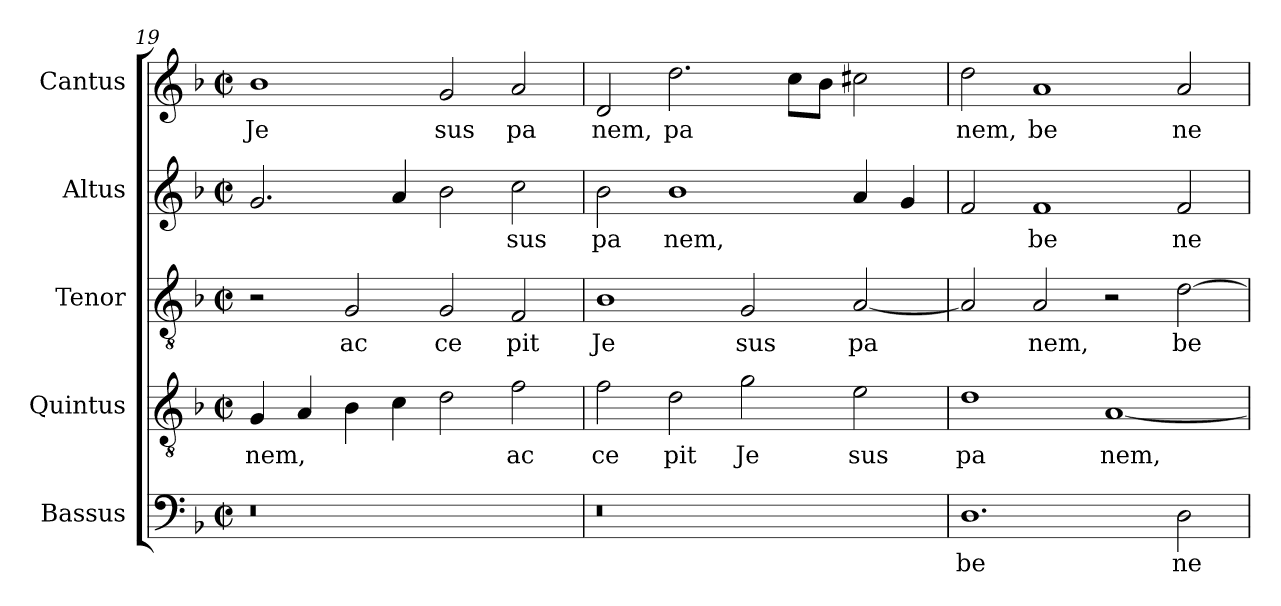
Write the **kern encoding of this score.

**kern	**text	**kern	**text	**kern	**text	**kern	**text	**kern	**text
*part5	*part5	*part4	*part4	*part3	*part3	*part2	*part2	*part1	*part1
*staff5	*staff5	*staff4	*staff4	*staff3	*staff3	*staff2	*staff2	*staff1	*staff1
*I"Bassus	*	*I"Quintus	*	*I"Tenor	*	*I"Altus	*	*I"Cantus	*
*clefF4	*	*clefGv2	*	*clefGv2	*	*clefG2	*	*clefG2	*
*k[b-]	*	*k[b-]	*	*k[b-]	*	*k[b-]	*	*k[b-]	*
*F:	*	*F:	*	*F:	*	*F:	*	*F:	*
*M2/2	*	*M2/2	*	*M2/2	*	*M2/2	*	*M2/2	*
*met(c|)	*	*met(c|)	*	*met(c|)	*	*met(c|)	*	*met(c|)	*
=19	=19	=19	=19	=19	=19	=19	=19	=19	=19
!	!	!	!LO:LY:b	!	!	!	!	!	!LO:LY:b:cj
0r	.	4G/	nem,	2r	.	2.g/	.	1b-	Je
.	.	4A/	.	.	.	.	.	.	.
!	!	!	!	!	!LO:LY:b:cj	!	!	!	!
.	.	4B-\	.	2G/	ac	.	.	.	.
.	.	4c\	.	.	.	4a/	.	.	.
!	!	!	!	!	!LO:LY:b:cj	!	!	!	!LO:LY:b:cj
.	.	2d\	.	2G/	ce	2b-\	.	2g/	sus
!	!	!	!LO:LY:b:cj	!	!LO:LY:b:cj	!	!LO:LY:b:cj	!	!LO:LY:b:cj
.	.	2f\	ac	2F/	pit	2cc\	sus	2a/	pa
=20	=20	=20	=20	=20	=20	=20	=20	=20	=20
!	!	!	!LO:LY:b:cj	!	!LO:LY:b:cj	!	!LO:LY:b:cj	!	!LO:LY:b:cj
0r	.	2f\	ce	1B-	Je	2b-\	pa	2d/	nem,
!	!	!	!LO:LY:b:cj	!	!	!	!LO:LY:b	!	!LO:LY:b:cj
.	.	2d\	pit	.	.	1b-	nem,	2.dd\	pa
!	!	!	!LO:LY:b:cj	!	!LO:LY:b:cj	!	!	!	!
.	.	2g\	Je	2G/	sus	.	.	.	.
.	.	.	.	.	.	.	.	8cc\L	.
.	.	.	.	.	.	.	.	8b-\J	.
!	!	!	!LO:LY:b:cj	!	!LO:LY:b:cj	!	!	!	!
.	.	2e\	sus	[<2A/	pa	4a/	.	2cc#\	.
.	.	.	.	.	.	4g/	.	.	.
=21	=21	=21	=21	=21	=21	=21	=21	=21	=21
!	!LO:LY:b:cj	!	!LO:LY:b:cj	!	!	!	!	!	!LO:LY:b:cj
1.D	be	1d	pa	2A/]	.	2f/	.	2dd\	nem,
!	!	!	!	!	!LO:LY:b:cj	!	!LO:LY:b:cj	!	!LO:LY:b:cj
.	.	.	.	2A/	nem,	1f	be	1a	be
!	!	!	!LO:LY:b	!	!	!	!	!	!
.	.	[<1A	nem,	2r	.	.	.	.	.
!	!LO:LY:b:cj	!	!	!	!LO:LY:b:cj	!	!LO:LY:b:cj	!	!LO:LY:b:cj
2D\	ne	.	.	[>2d\	be	2f/	ne	2a/	ne
=	=	=	=	=	=	=	=	=	=
*-	*-	*-	*-	*-	*-	*-	*-	*-	*-
